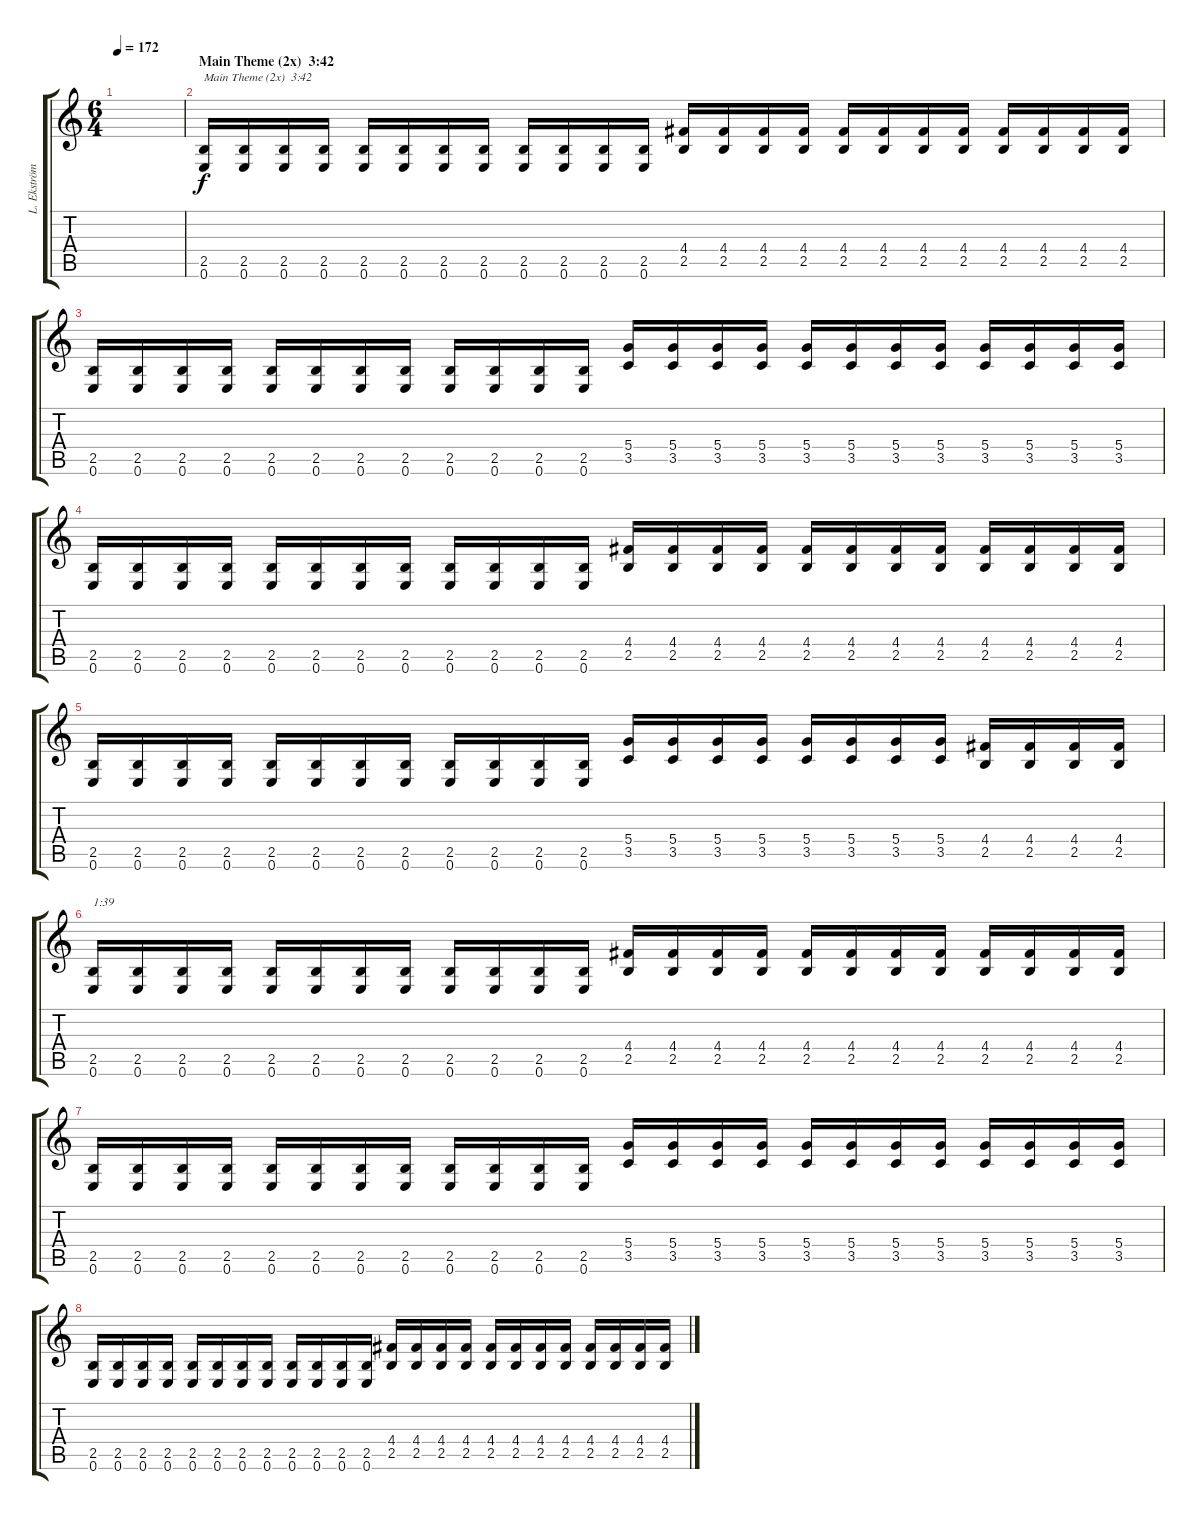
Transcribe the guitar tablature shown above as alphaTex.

\track ("L. Ekström" "L. Ekström") {instrument overdrivenguitar}
\staff {score tabs}
\tuning (E4 B3 G3 D3 A2 E2) {hide}
\ts (6 4)
\tempo 172
\clef g2
\ks c
|
\section ("" "Main Theme (2x)  3:42")
(2.5 0.6).16{txt "Main Theme (2x)  3:42"} (2.5 0.6).16 (2.5 0.6).16 (2.5 0.6).16 (2.5 0.6).16 (2.5 0.6).16 (2.5 0.6).16 (2.5 0.6).16 (2.5 0.6).16 (2.5 0.6).16 (2.5 0.6).16 (2.5 0.6).16 (4.4 2.5).16 (4.4 2.5).16 (4.4 2.5).16 (4.4 2.5).16 (4.4 2.5).16 (4.4 2.5).16 (4.4 2.5).16 (4.4 2.5).16 (4.4 2.5).16 (4.4 2.5).16 (4.4 2.5).16 (4.4 2.5).16 |
(2.5 0.6).16 (2.5 0.6).16 (2.5 0.6).16 (2.5 0.6).16 (2.5 0.6).16 (2.5 0.6).16 (2.5 0.6).16 (2.5 0.6).16 (2.5 0.6).16 (2.5 0.6).16 (2.5 0.6).16 (2.5 0.6).16 (5.4 3.5).16 (5.4 3.5).16 (5.4 3.5).16 (5.4 3.5).16 (5.4 3.5).16 (5.4 3.5).16 (5.4 3.5).16 (5.4 3.5).16 (5.4 3.5).16 (5.4 3.5).16 (5.4 3.5).16 (5.4 3.5).16 |
(2.5 0.6).16 (2.5 0.6).16 (2.5 0.6).16 (2.5 0.6).16 (2.5 0.6).16 (2.5 0.6).16 (2.5 0.6).16 (2.5 0.6).16 (2.5 0.6).16 (2.5 0.6).16 (2.5 0.6).16 (2.5 0.6).16 (4.4 2.5).16 (4.4 2.5).16 (4.4 2.5).16 (4.4 2.5).16 (4.4 2.5).16 (4.4 2.5).16 (4.4 2.5).16 (4.4 2.5).16 (4.4 2.5).16 (4.4 2.5).16 (4.4 2.5).16 (4.4 2.5).16 |
(2.5 0.6).16 (2.5 0.6).16 (2.5 0.6).16 (2.5 0.6).16 (2.5 0.6).16 (2.5 0.6).16 (2.5 0.6).16 (2.5 0.6).16 (2.5 0.6).16 (2.5 0.6).16 (2.5 0.6).16 (2.5 0.6).16 (5.4 3.5).16 (5.4 3.5).16 (5.4 3.5).16 (5.4 3.5).16 (5.4 3.5).16 (5.4 3.5).16 (5.4 3.5).16 (5.4 3.5).16 (4.4 2.5).16 (4.4 2.5).16 (4.4 2.5).16 (4.4 2.5).16 |
(2.5 0.6).16{txt "1:39"} (2.5 0.6).16 (2.5 0.6).16 (2.5 0.6).16 (2.5 0.6).16 (2.5 0.6).16 (2.5 0.6).16 (2.5 0.6).16 (2.5 0.6).16 (2.5 0.6).16 (2.5 0.6).16 (2.5 0.6).16 (4.4 2.5).16 (4.4 2.5).16 (4.4 2.5).16 (4.4 2.5).16 (4.4 2.5).16 (4.4 2.5).16 (4.4 2.5).16 (4.4 2.5).16 (4.4 2.5).16 (4.4 2.5).16 (4.4 2.5).16 (4.4 2.5).16 |
(2.5 0.6).16 (2.5 0.6).16 (2.5 0.6).16 (2.5 0.6).16 (2.5 0.6).16 (2.5 0.6).16 (2.5 0.6).16 (2.5 0.6).16 (2.5 0.6).16 (2.5 0.6).16 (2.5 0.6).16 (2.5 0.6).16 (5.4 3.5).16 (5.4 3.5).16 (5.4 3.5).16 (5.4 3.5).16 (5.4 3.5).16 (5.4 3.5).16 (5.4 3.5).16 (5.4 3.5).16 (5.4 3.5).16 (5.4 3.5).16 (5.4 3.5).16 (5.4 3.5).16 |
(2.5 0.6).16 (2.5 0.6).16 (2.5 0.6).16 (2.5 0.6).16 (2.5 0.6).16 (2.5 0.6).16 (2.5 0.6).16 (2.5 0.6).16 (2.5 0.6).16 (2.5 0.6).16 (2.5 0.6).16 (2.5 0.6).16 (4.4 2.5).16 (4.4 2.5).16 (4.4 2.5).16 (4.4 2.5).16 (4.4 2.5).16 (4.4 2.5).16 (4.4 2.5).16 (4.4 2.5).16 (4.4 2.5).16 (4.4 2.5).16 (4.4 2.5).16 (4.4 2.5).16
